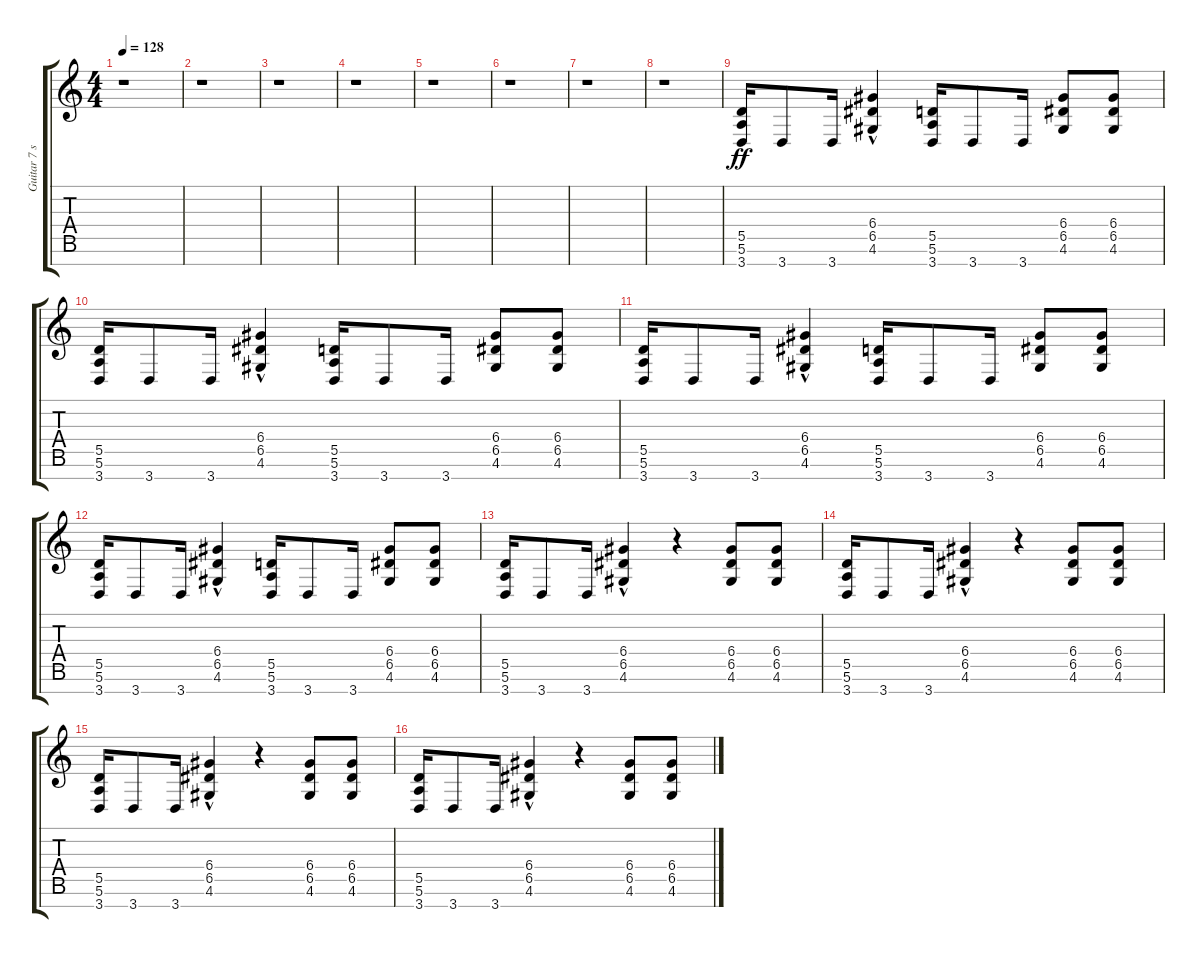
\track ("Guitar 7 strings" "Guitar 7 s") {instrument distortionguitar}
\staff {score tabs}
\tuning (E4 B3 G3 D3 A2 E2 B1) {hide}
\ts (4 4)
\tempo 128
\clef g2
\ks c
r.1{dy ff instrument distortionguitar} |
r.1 |
r.1 |
r.1 |
r.1 |
r.1 |
r.1 |
r.1 |
(5.5 5.6 3.7).16 3.7.8 3.7.16 (6.4{hac} 6.5{hac} 4.6{hac}).4 (5.5 5.6 3.7).16 3.7.8 3.7.16 (6.4 6.5 4.6).8 (6.4 6.5 4.6).8 |
(5.5 5.6 3.7).16 3.7.8 3.7.16 (6.4{hac} 6.5{hac} 4.6{hac}).4 (5.5 5.6 3.7).16 3.7.8 3.7.16 (6.4 6.5 4.6).8 (6.4 6.5 4.6).8 |
(5.5 5.6 3.7).16 3.7.8 3.7.16 (6.4{hac} 6.5{hac} 4.6{hac}).4 (5.5 5.6 3.7).16 3.7.8 3.7.16 (6.4 6.5 4.6).8 (6.4 6.5 4.6).8 |
(5.5 5.6 3.7).16 3.7.8 3.7.16 (6.4{hac} 6.5{hac} 4.6{hac}).4 (5.5 5.6 3.7).16 3.7.8 3.7.16 (6.4 6.5 4.6).8 (6.4 6.5 4.6).8 |
(5.5 5.6 3.7).16 3.7.8 3.7.16 (6.4{hac} 6.5{hac} 4.6{hac}).4 r.4 (6.4 6.5 4.6).8 (6.4 6.5 4.6).8 |
(5.5 5.6 3.7).16 3.7.8 3.7.16 (6.4{hac} 6.5{hac} 4.6{hac}).4 r.4 (6.4 6.5 4.6).8 (6.4 6.5 4.6).8 |
(5.5 5.6 3.7).16 3.7.8 3.7.16 (6.4{hac} 6.5{hac} 4.6{hac}).4 r.4 (6.4 6.5 4.6).8 (6.4 6.5 4.6).8 |
(5.5 5.6 3.7).16 3.7.8 3.7.16 (6.4{hac} 6.5{hac} 4.6{hac}).4 r.4 (6.4 6.5 4.6).8 (6.4 6.5 4.6).8
